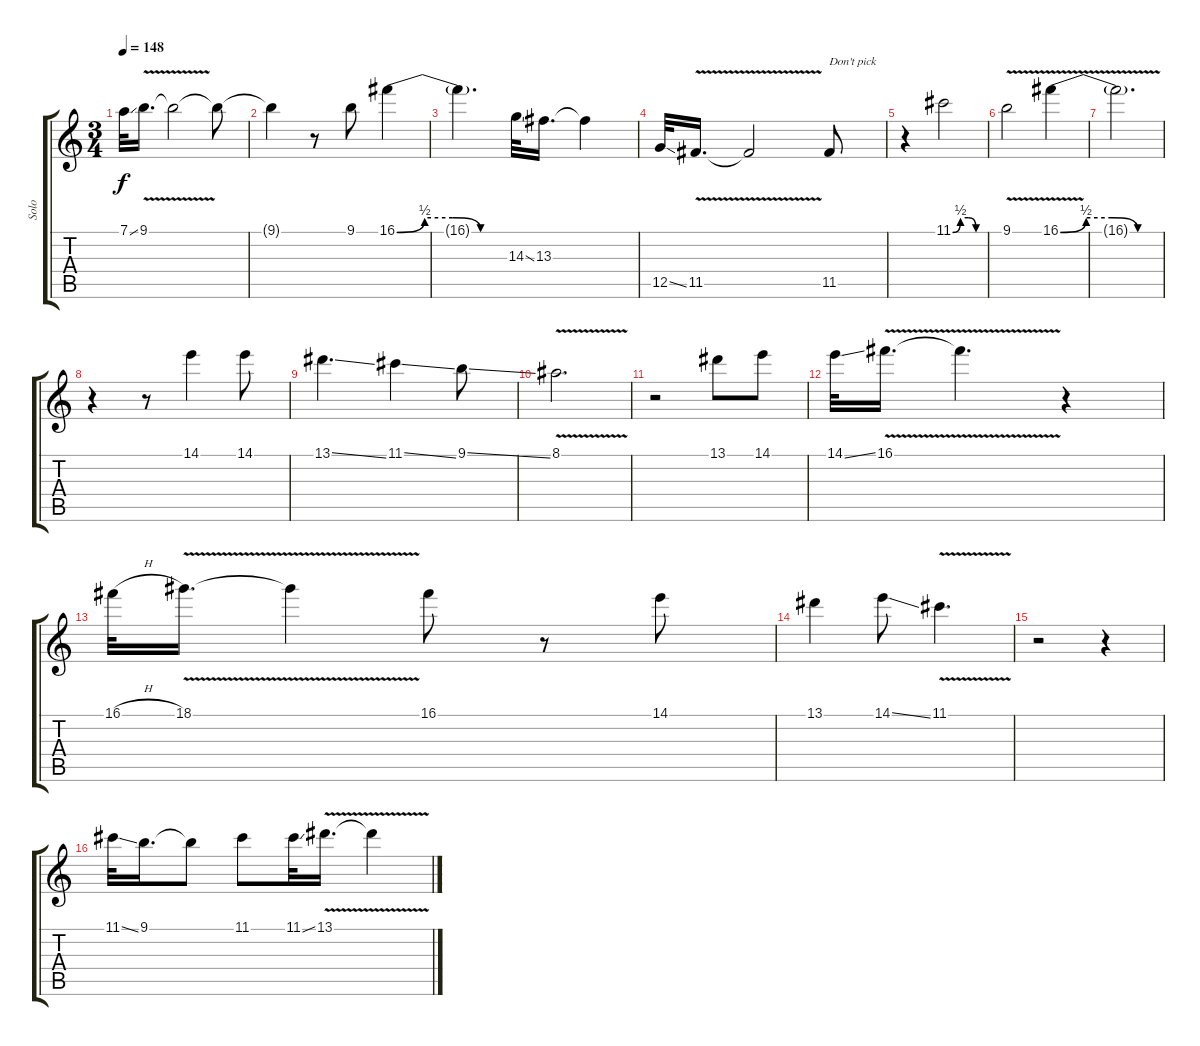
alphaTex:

\track ("Solo" "Solo") {instrument overdrivenguitar}
\staff {score tabs}
\tuning (D4 A3 F3 C3 G2 C2) {hide}
\ts (3 4)
\tempo 148
\clef g2
\ks c
7.1{ss}.32{dy f} 9.1{v}.16{d} 9.1{t}.2 9.1{t}.8 |
9.1{t}.4 r.8 9.1.8 16.1{be (custom 0 0 15 2 30 2 45 0 60 0)}.4 |
16.1{t}.4{d} 14.3{ss}.32 13.3.16{d} 13.3{t}.4 |
12.5{ss}.32 11.5{v}.16{d} 11.5{t}.2 11.5.8{txt "Don't pick"} |
r.4 11.1{be (custom 0 0 15 2 30 2 45 0 60 0)}.2 |
9.1{v}.2 16.1{be (custom 0 0 15 2 30 2 45 0 60 0) v}.4 |
16.1{t}.2{d} |
r.4 r.8 14.1.4 14.1.8 |
13.1{ss}.4{d} 11.1{ss}.4 9.1{ss}.8 |
8.1{v}.2{d} |
r.2 13.1.8 14.1.8 |
14.1{ss}.32 16.1{v}.16{d} 16.1{t}.4{d} r.4 |
16.1{h}.32 18.1{v}.16{d} 18.1{t}.4 16.1.8 r.8 14.1.8 |
13.1.4 14.1{ss}.8 11.1{v}.4{d} |
r.2 r.4 |
11.1{ss}.32 9.1.16{d} 9.1{t}.8 11.1.8 11.1{ss}.32 13.1{v}.16{d} 13.1{t}.4
